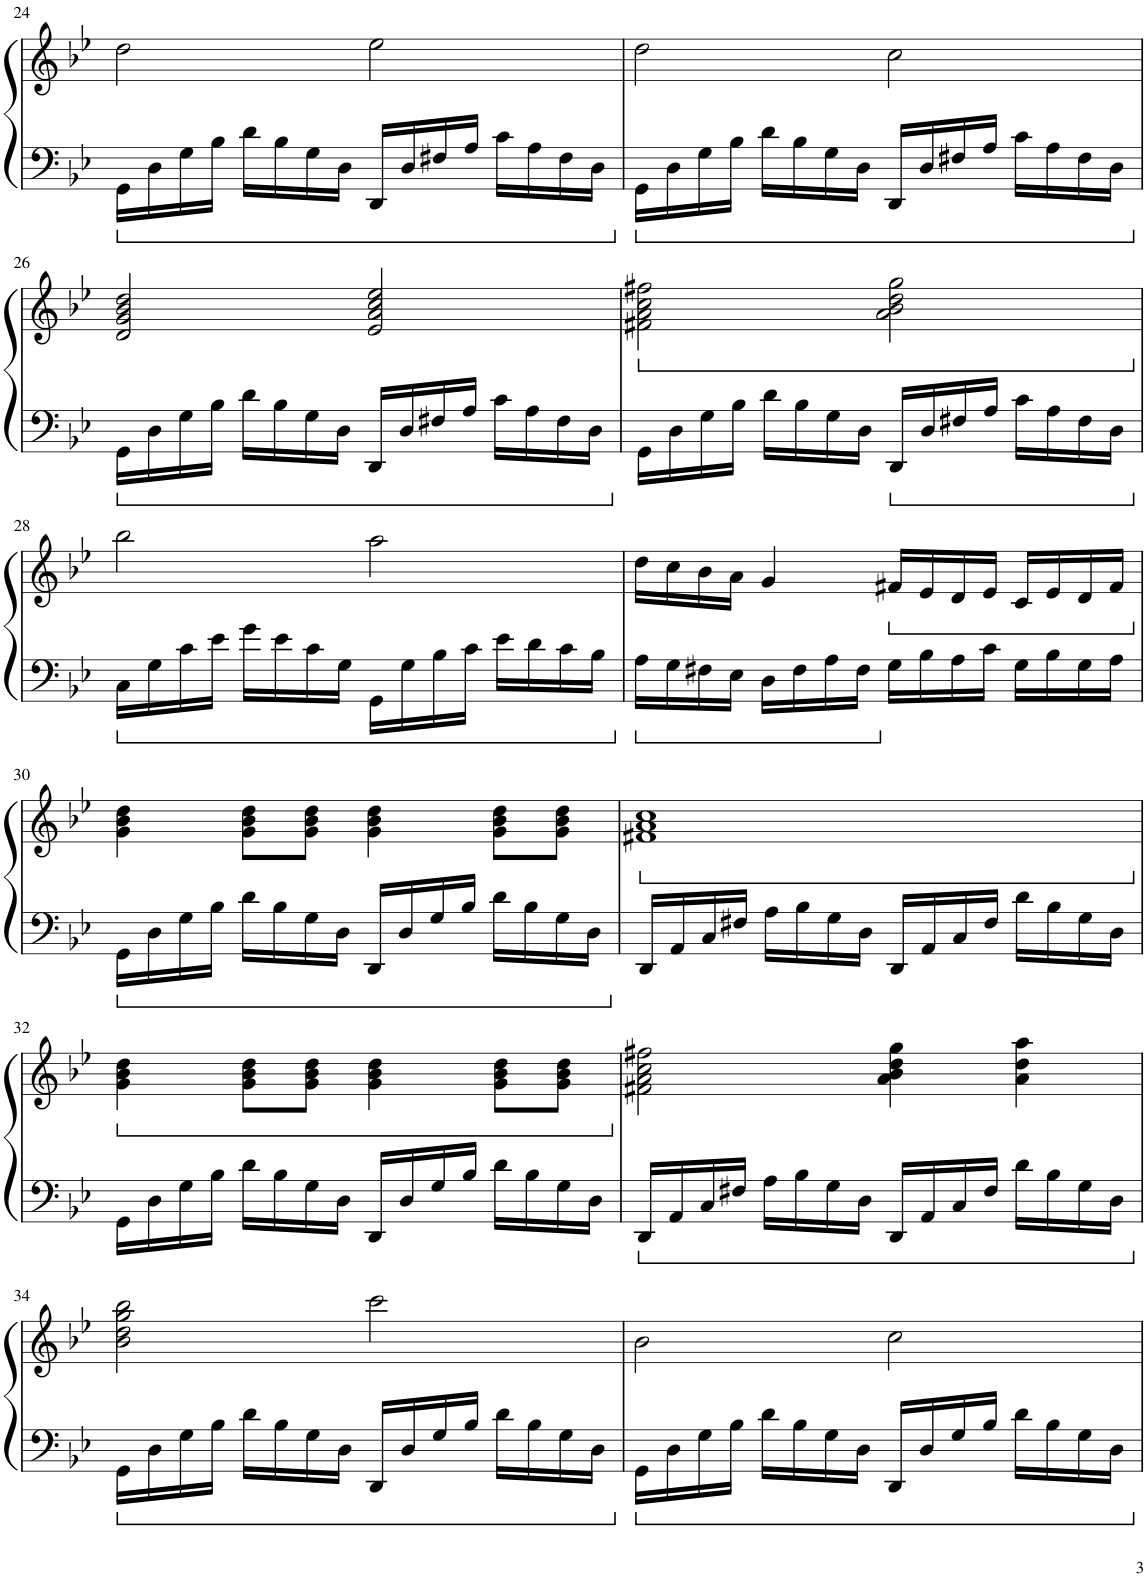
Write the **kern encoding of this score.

**kern	**kern
*part1	*part1
*staff2	*staff1
*I"Piano	*
*I'Pno.	*
!!LO:PB:g=z
*clefG2	*clefG2
*k[b-e-]	*k[b-e-]
*M4/4	*M4/4
=24	=24
16GG\LL	2dd\
16D\	.
16G\	.
16B-\JJ	.
16d\LL	.
16B-\	.
16G\	.
16D\JJ	.
16DD/LL	2ee-\
16D/	.
16F#X/	.
16A/JJ	.
16c\LL	.
16A\	.
16F#\	.
16D\JJ	.
=25	=25
16GG\LL	2dd\
16D\	.
16G\	.
16B-\JJ	.
16d\LL	.
16B-\	.
16G\	.
16D\JJ	.
16DD/LL	2cc\
16D/	.
16F#X/	.
16A/JJ	.
16c\LL	.
16A\	.
16F#\	.
16D\JJ	.
!!LO:LB:g=z
=26	=26
16GG\LL	2d/ 2g/ 2b-/ 2dd/
16D\	.
16G\	.
16B-\JJ	.
16d\LL	.
16B-\	.
16G\	.
16D\JJ	.
16DD/LL	2e-/ 2a/ 2cc/ 2ee-/
16D/	.
16F#X/	.
16A/JJ	.
16c\LL	.
16A\	.
16F#\	.
16D\JJ	.
=27	=27
*	*ped
16GG\LL	2f#X\ 2a\ 2cc\ 2ff#X\
16D\	.
16G\	.
16B-\JJ	.
16d\LL	.
16B-\	.
16G\	.
16D\JJ	.
16DD/LL	2a\ 2b-\ 2dd\ 2gg\
16D/	.
16F#X/	.
16A/JJ	.
16c\LL	.
16A\	.
16F#\	.
16D\JJ	.
!!LO:LB:g=z
=28	=28
*	*Xped
16C\LL	2bb-\
16G\	.
16c\	.
16e-\JJ	.
16g\LL	.
16e-\	.
16c\	.
16G\JJ	.
16GG\LL	2aa\
16G\	.
16B-\	.
16c\JJ	.
16e-\LL	.
16d\	.
16c\	.
16B-\JJ	.
=29	=29
16A\LL	16dd\LL
16G\	16cc\
16F#X\	16b-\
16E-\JJ	16a\JJ
16D\LL	4g/
16F#\	.
16A\	.
16F#\JJ	.
*	*ped
16G\LL	16f#X/LL
16B-\	16e-/
16A\	16d/
16c\JJ	16e-/JJ
16G\LL	16c/LL
16B-\	16e-/
16G\	16d/
16A\JJ	16f#/JJ
!!LO:LB:g=z
=30	=30
*	*Xped
16GG\LL	4g\ 4b-\ 4dd\
16D\	.
16G\	.
16B-\JJ	.
16d\LL	8g\ 8b-\ 8dd\L
16B-\	.
16G\	8g\ 8b-\ 8dd\J
16D\JJ	.
16DD/LL	4g\ 4b-\ 4dd\
16D/	.
16G/	.
16B-/JJ	.
16d\LL	8g\ 8b-\ 8dd\L
16B-\	.
16G\	8g\ 8b-\ 8dd\J
16D\JJ	.
=31	=31
*	*ped
16DD/LL	1f#X 1a 1cc
16AA/	.
16C/	.
16F#X/JJ	.
16A\LL	.
16B-\	.
16G\	.
16D\JJ	.
16DD/LL	.
16AA/	.
16C/	.
16F#/JJ	.
16d\LL	.
16B-\	.
16G\	.
16D\JJ	.
!!LO:LB:g=z
=32	=32
*	*Xped
*	*ped
16GG\LL	4g\ 4b-\ 4dd\
16D\	.
16G\	.
16B-\JJ	.
16d\LL	8g\ 8b-\ 8dd\L
16B-\	.
16G\	8g\ 8b-\ 8dd\J
16D\JJ	.
16DD/LL	4g\ 4b-\ 4dd\
16D/	.
16G/	.
16B-/JJ	.
16d\LL	8g\ 8b-\ 8dd\L
16B-\	.
16G\	8g\ 8b-\ 8dd\J
16D\JJ	.
=33	=33
*	*Xped
16DD/LL	2f#X\ 2a\ 2cc\ 2ff#X\
16AA/	.
16C/	.
16F#X/JJ	.
16A\LL	.
16B-\	.
16G\	.
16D\JJ	.
16DD/LL	4a\ 4b-\ 4dd\ 4gg\
16AA/	.
16C/	.
16F#/JJ	.
16d\LL	4a\ 4dd\ 4aa\
16B-\	.
16G\	.
16D\JJ	.
!!LO:LB:g=z
=34	=34
16GG\LL	2b-\ 2dd\ 2gg\ 2bb-\
16D\	.
16G\	.
16B-\JJ	.
16d\LL	.
16B-\	.
16G\	.
16D\JJ	.
16DD/LL	2ccc\
16D/	.
16G/	.
16B-/JJ	.
16d\LL	.
16B-\	.
16G\	.
16D\JJ	.
=35	=35
16GG\LL	2b-\
16D\	.
16G\	.
16B-\JJ	.
16d\LL	.
16B-\	.
16G\	.
16D\JJ	.
16DD/LL	2cc\
16D/	.
16G/	.
16B-/JJ	.
16d\LL	.
16B-\	.
16G\	.
16D\JJ	.
=	=
*-	*-
